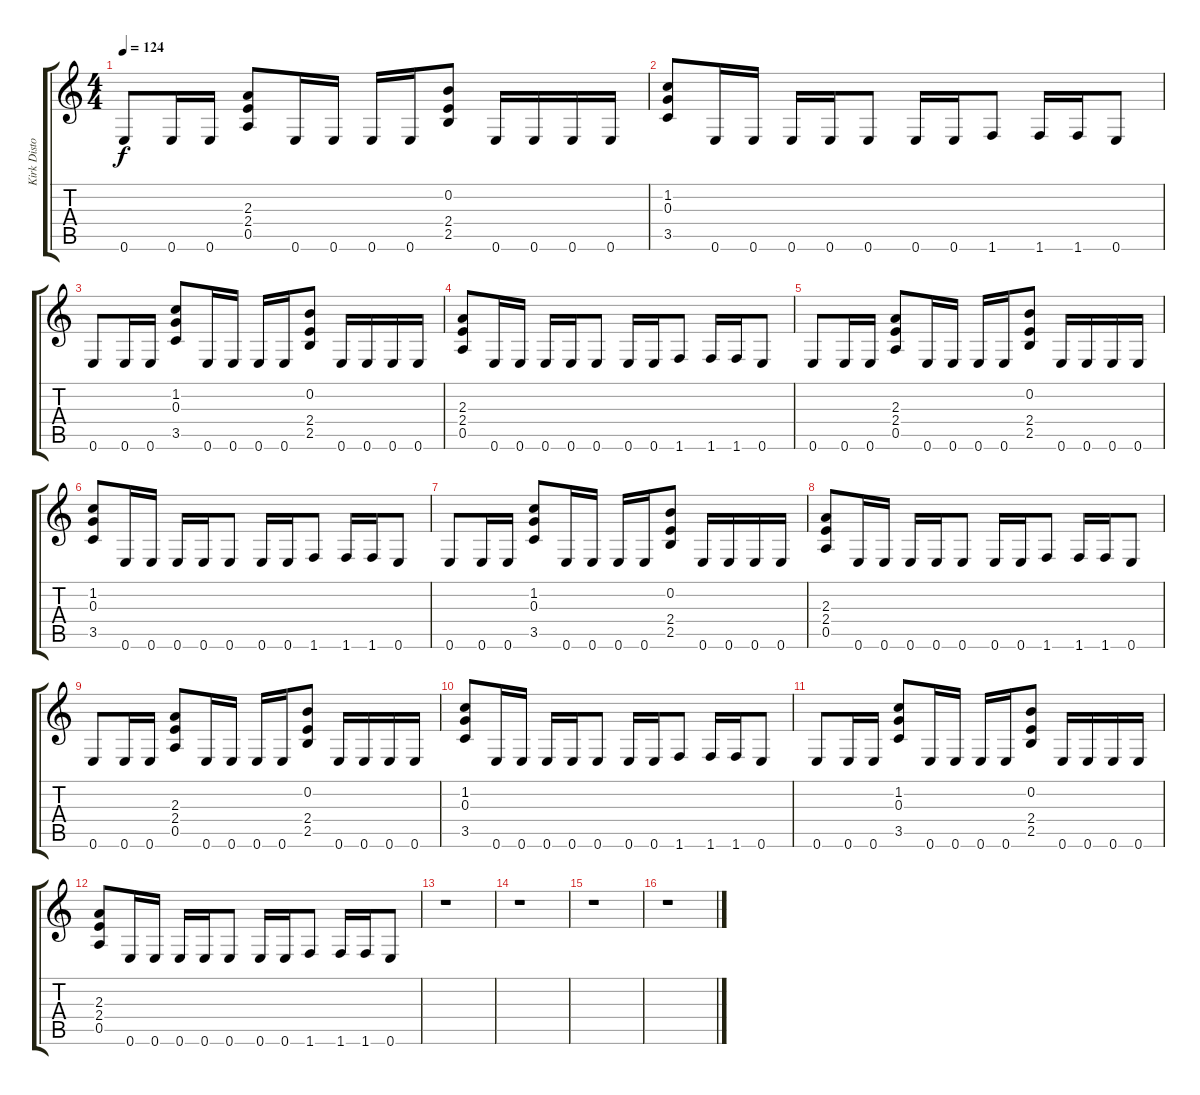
\track ("Kirk Distortion" "Kirk Disto") {instrument distortionguitar}
\staff {score tabs}
\tuning (E4 B3 G3 D3 A2 E2) {hide}
\ts (4 4)
\tempo 124
\clef g2
\ks c
0.6.8{dy f} 0.6.16 0.6.16 (2.3 2.4 0.5).8 0.6.16 0.6.16 0.6.16 0.6.16 (0.2 2.4 2.5).8 0.6.16 0.6.16 0.6.16 0.6.16 |
(1.2 0.3 3.5).8 0.6.16 0.6.16 0.6.16 0.6.16 0.6.8 0.6.16 0.6.16 1.6.8 1.6.16 1.6.16 0.6.8 |
0.6.8 0.6.16 0.6.16 (1.2 0.3 3.5).8 0.6.16 0.6.16 0.6.16 0.6.16 (0.2 2.4 2.5).8 0.6.16 0.6.16 0.6.16 0.6.16 |
(2.3 2.4 0.5).8 0.6.16 0.6.16 0.6.16 0.6.16 0.6.8 0.6.16 0.6.16 1.6.8 1.6.16 1.6.16 0.6.8 |
0.6.8 0.6.16 0.6.16 (2.3 2.4 0.5).8 0.6.16 0.6.16 0.6.16 0.6.16 (0.2 2.4 2.5).8 0.6.16 0.6.16 0.6.16 0.6.16 |
(1.2 0.3 3.5).8 0.6.16 0.6.16 0.6.16 0.6.16 0.6.8 0.6.16 0.6.16 1.6.8 1.6.16 1.6.16 0.6.8 |
0.6.8 0.6.16 0.6.16 (1.2 0.3 3.5).8 0.6.16 0.6.16 0.6.16 0.6.16 (0.2 2.4 2.5).8 0.6.16 0.6.16 0.6.16 0.6.16 |
(2.3 2.4 0.5).8 0.6.16 0.6.16 0.6.16 0.6.16 0.6.8 0.6.16 0.6.16 1.6.8 1.6.16 1.6.16 0.6.8 |
0.6.8 0.6.16 0.6.16 (2.3 2.4 0.5).8 0.6.16 0.6.16 0.6.16 0.6.16 (0.2 2.4 2.5).8 0.6.16 0.6.16 0.6.16 0.6.16 |
(1.2 0.3 3.5).8 0.6.16 0.6.16 0.6.16 0.6.16 0.6.8 0.6.16 0.6.16 1.6.8 1.6.16 1.6.16 0.6.8 |
0.6.8 0.6.16 0.6.16 (1.2 0.3 3.5).8 0.6.16 0.6.16 0.6.16 0.6.16 (0.2 2.4 2.5).8 0.6.16 0.6.16 0.6.16 0.6.16 |
(2.3 2.4 0.5).8 0.6.16 0.6.16 0.6.16 0.6.16 0.6.8 0.6.16 0.6.16 1.6.8 1.6.16 1.6.16 0.6.8 |
r.1 |
r.1 |
r.1 |
r.1
